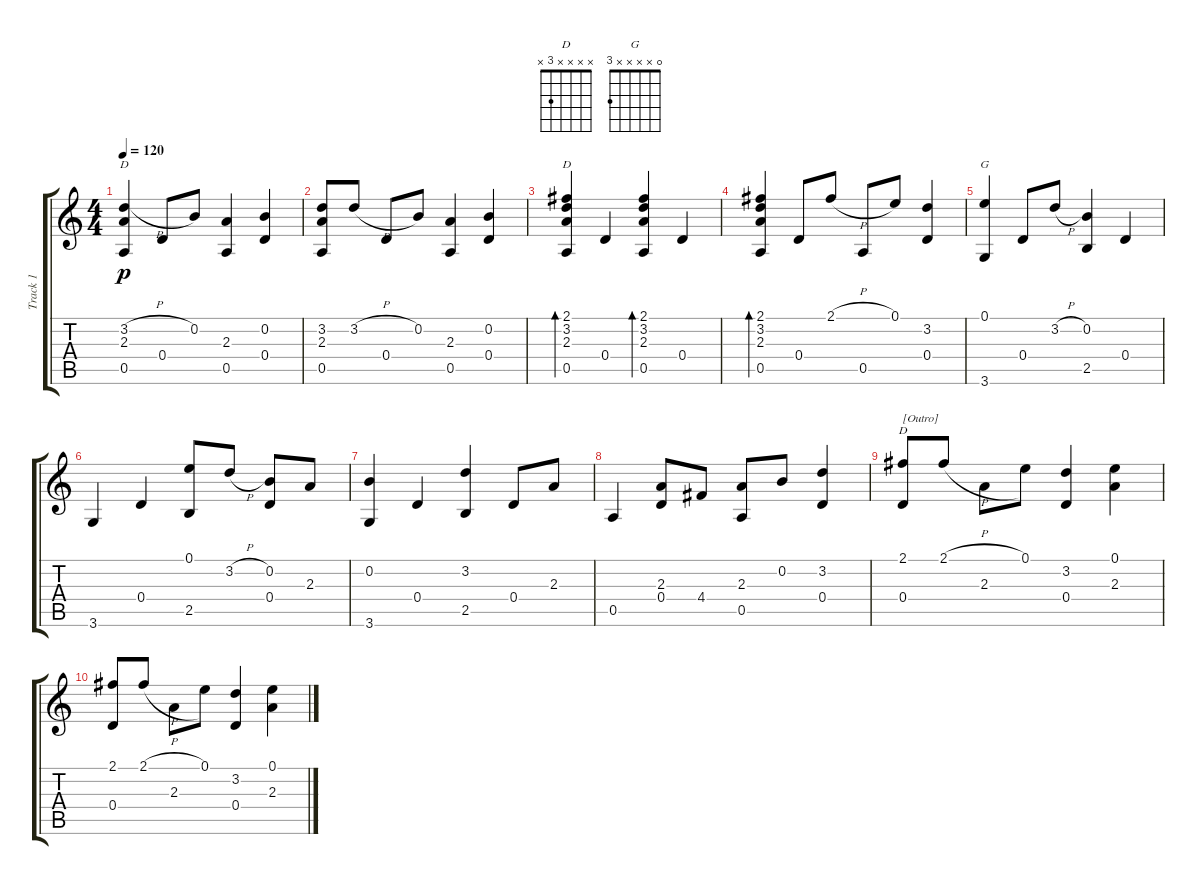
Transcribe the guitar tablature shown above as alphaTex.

\track ("Track 1" "Track 1") {instrument acousticguitarsteel}
\staff {score tabs}
\tuning (E4 B3 G3 D3 A2 E2) {hide}
\chord ("D" x 3 2 x 0 x)
\chord ("D" 2 3 2 x 0 x)
\chord ("G" 0 x x x x 3)
\chord ("D" x x x x 3 x)
\ts (4 4)
\tempo 120
\clef g2
\ks c
(3.2{h} 2.3 0.5).4{ch "D" dy p} 0.4.8 0.2.8 (2.3 0.5).4 (0.2 0.4).4 |
(3.2 2.3 0.5).8 3.2{h}.8 0.4.8 0.2.8 (2.3 0.5).4 (0.2 0.4).4 |
(2.1 3.2 2.3 0.5).4{bd 120 ch "D"} 0.4.4 (2.1 3.2 2.3 0.5).4{bd 120} 0.4.4 |
(2.1 3.2 2.3 0.5).4{bd 120} 0.4.8 2.1{h}.8 0.5.8 0.1.8 (3.2 0.4).4 |
(0.1 3.6).4{ch "G"} 0.4.8 3.2{h}.8 (0.2 2.5).4 0.4.4 |
3.6.4 0.4.4 (0.1 2.5).8 3.2{h}.8 (0.2 0.4).8 2.3.8 |
(0.2 3.6).4 0.4.4 (3.2 2.5).4 0.4.8 2.3.8 |
0.5.4 (2.3 0.4).8 4.4.8 (2.3 0.5).8 0.2.8 (3.2 0.4).4 |
(2.1 0.4).8{ch "D" txt "[Outro]"} 2.1{h}.8 2.3.8 0.1.8 (3.2 0.4).4 (0.1 2.3).4 |
(2.1 0.4).8 2.1{h}.8 2.3.8 0.1.8 (3.2 0.4).4 (0.1 2.3).4
